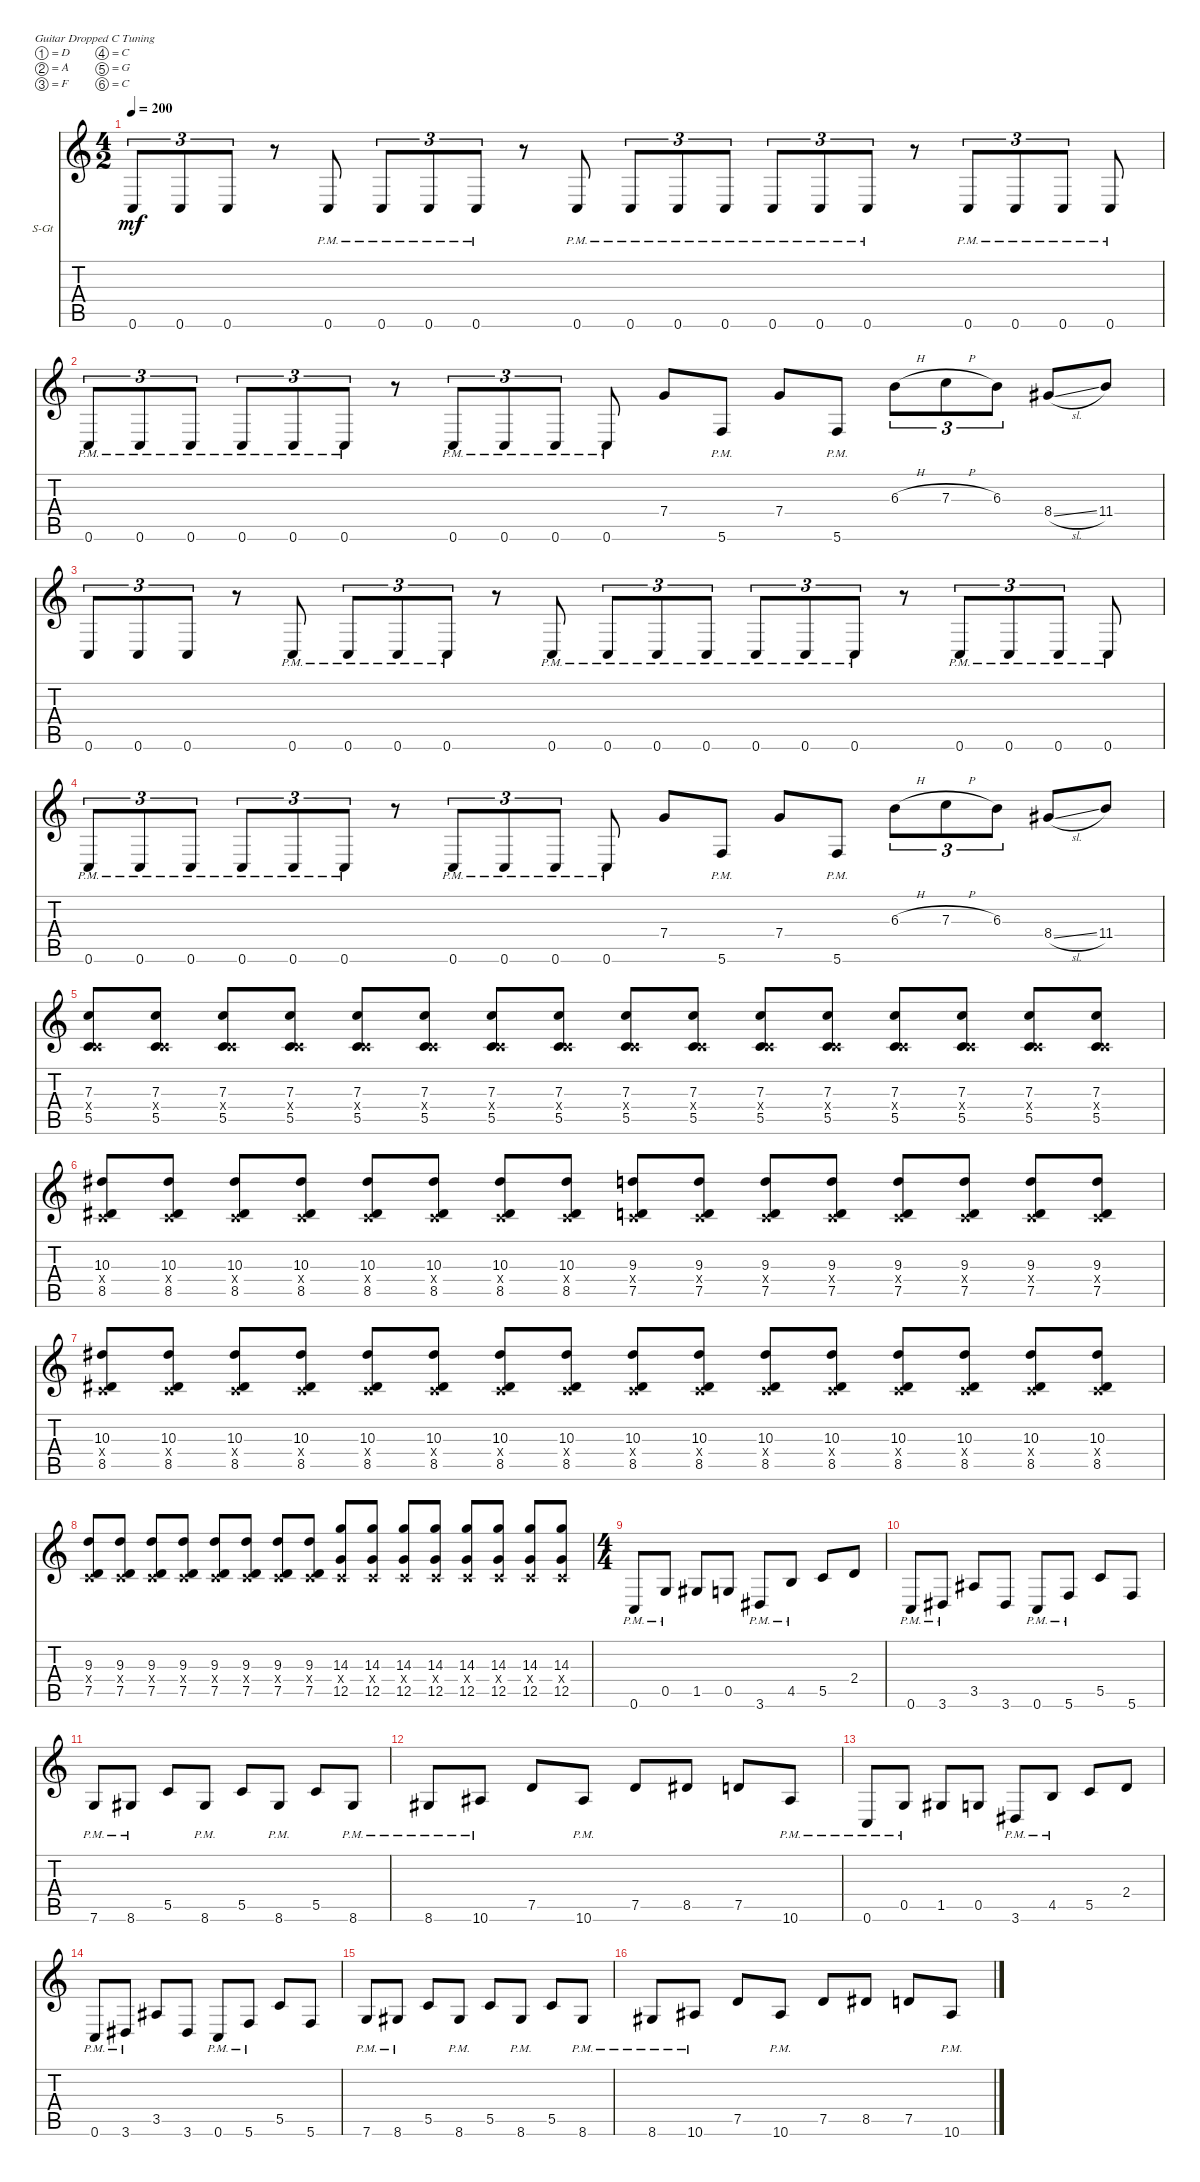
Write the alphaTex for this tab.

\defaultSystemsLayout 4
\bracketExtendMode nobrackets
\firstSystemTrackNameOrientation horizontal
\otherSystemsTrackNameOrientation horizontal
\track ("Gajic" "S-Gt") {instrument acousticguitarsteel}
\staff {score tabs}
\tuning (D4 A3 F3 C3 G2 C2)
\ts (4 2)
\tempo 200
\clef g2
\ks c
0.6.8{tu (3 2) dy mf} 0.6.8{tu (3 2)} 0.6.8{tu (3 2)} r.8 0.6{pm}.8 0.6{pm}.8{tu (3 2)} 0.6{pm}.8{tu (3 2)} 0.6{pm}.8{tu (3 2)} r.8 0.6{pm}.8 0.6{pm}.8{tu (3 2)} 0.6{pm}.8{tu (3 2)} 0.6{pm}.8{tu (3 2)} 0.6{pm}.8{tu (3 2)} 0.6{pm}.8{tu (3 2)} 0.6{pm}.8{tu (3 2)} r.8 0.6{pm}.8{tu (3 2)} 0.6{pm}.8{tu (3 2)} 0.6{pm}.8{tu (3 2)} 0.6{pm}.8 |
0.6{pm}.8{tu (3 2)} 0.6{pm}.8{tu (3 2)} 0.6{pm}.8{tu (3 2)} 0.6{pm}.8{tu (3 2)} 0.6{pm}.8{tu (3 2)} 0.6{pm}.8{tu (3 2)} r.8 0.6{pm}.8{tu (3 2)} 0.6{pm}.8{tu (3 2)} 0.6{pm}.8{tu (3 2)} 0.6{pm}.8 7.4.8 5.6{pm}.8 7.4.8 5.6{pm}.8 6.3{h}.8{tu (3 2)} 7.3{h}.8{tu (3 2)} 6.3.8{tu (3 2)} 8.4{sl}.8 11.4.8 |
0.6.8{tu (3 2)} 0.6.8{tu (3 2)} 0.6.8{tu (3 2)} r.8 0.6{pm}.8 0.6{pm}.8{tu (3 2)} 0.6{pm}.8{tu (3 2)} 0.6{pm}.8{tu (3 2)} r.8 0.6{pm}.8 0.6{pm}.8{tu (3 2)} 0.6{pm}.8{tu (3 2)} 0.6{pm}.8{tu (3 2)} 0.6{pm}.8{tu (3 2)} 0.6{pm}.8{tu (3 2)} 0.6{pm}.8{tu (3 2)} r.8 0.6{pm}.8{tu (3 2)} 0.6{pm}.8{tu (3 2)} 0.6{pm}.8{tu (3 2)} 0.6{pm}.8 |
0.6{pm}.8{tu (3 2)} 0.6{pm}.8{tu (3 2)} 0.6{pm}.8{tu (3 2)} 0.6{pm}.8{tu (3 2)} 0.6{pm}.8{tu (3 2)} 0.6{pm}.8{tu (3 2)} r.8 0.6{pm}.8{tu (3 2)} 0.6{pm}.8{tu (3 2)} 0.6{pm}.8{tu (3 2)} 0.6{pm}.8 7.4.8 5.6{pm}.8 7.4.8 5.6{pm}.8 6.3{h}.8{tu (3 2)} 7.3{h}.8{tu (3 2)} 6.3.8{tu (3 2)} 8.4{sl}.8 11.4.8 |
(5.5 7.3 0.4{x}).8 (5.5 7.3 0.4{x}).8 (5.5 7.3 0.4{x}).8 (5.5 7.3 0.4{x}).8 (5.5 7.3 0.4{x}).8 (5.5 7.3 0.4{x}).8 (5.5 7.3 0.4{x}).8 (5.5 7.3 0.4{x}).8 (5.5 7.3 0.4{x}).8 (5.5 7.3 0.4{x}).8 (5.5 7.3 0.4{x}).8 (5.5 7.3 0.4{x}).8 (5.5 7.3 0.4{x}).8 (5.5 7.3 0.4{x}).8 (5.5 7.3 0.4{x}).8 (5.5 7.3 0.4{x}).8 |
(8.5 10.3 0.4{x}).8 (8.5 10.3 0.4{x}).8 (8.5 10.3 0.4{x}).8 (8.5 10.3 0.4{x}).8 (8.5 10.3 0.4{x}).8 (8.5 10.3 0.4{x}).8 (8.5 10.3 0.4{x}).8 (8.5 10.3 0.4{x}).8 (7.5 9.3 0.4{x}).8 (7.5 9.3 0.4{x}).8 (7.5 9.3 0.4{x}).8 (7.5 9.3 0.4{x}).8 (7.5 9.3 0.4{x}).8 (7.5 9.3 0.4{x}).8 (7.5 9.3 0.4{x}).8 (7.5 9.3 0.4{x}).8 |
(8.5 10.3 0.4{x}).8 (8.5 10.3 0.4{x}).8 (8.5 10.3 0.4{x}).8 (8.5 10.3 0.4{x}).8 (8.5 10.3 0.4{x}).8 (8.5 10.3 0.4{x}).8 (8.5 10.3 0.4{x}).8 (8.5 10.3 0.4{x}).8 (8.5 10.3 0.4{x}).8 (8.5 10.3 0.4{x}).8 (8.5 10.3 0.4{x}).8 (8.5 10.3 0.4{x}).8 (8.5 10.3 0.4{x}).8 (8.5 10.3 0.4{x}).8 (8.5 10.3 0.4{x}).8 (8.5 10.3 0.4{x}).8 |
(7.5 9.3 0.4{x}).8 (7.5 9.3 0.4{x}).8 (7.5 9.3 0.4{x}).8 (7.5 9.3 0.4{x}).8 (7.5 9.3 0.4{x}).8 (7.5 9.3 0.4{x}).8 (7.5 9.3 0.4{x}).8 (7.5 9.3 0.4{x}).8 (12.5 14.3 0.4{x}).8 (12.5 14.3 0.4{x}).8 (12.5 14.3 0.4{x}).8 (12.5 14.3 0.4{x}).8 (12.5 14.3 0.4{x}).8 (12.5 14.3 0.4{x}).8 (12.5 14.3 0.4{x}).8 (12.5 14.3 0.4{x}).8 |
\ts (4 4)
0.6{pm}.8 0.5{pm}.8 1.5.8 0.5.8 3.6{pm}.8 4.5{pm}.8 5.5.8 2.4.8 |
0.6{pm}.8 3.6{pm}.8 3.5.8 3.6.8 0.6{pm}.8 5.6{pm}.8 5.5.8 5.6.8 |
7.6{pm}.8 8.6{pm}.8 5.5.8 8.6{pm}.8 5.5.8 8.6{pm}.8 5.5.8 8.6{pm}.8 |
8.6{pm}.8 10.6{pm}.8 7.5.8 10.6{pm}.8 7.5.8 8.5.8 7.5.8 10.6{pm}.8 |
0.6{pm}.8 0.5{pm}.8 1.5.8 0.5.8 3.6{pm}.8 4.5{pm}.8 5.5.8 2.4.8 |
0.6{pm}.8 3.6{pm}.8 3.5.8 3.6.8 0.6{pm}.8 5.6{pm}.8 5.5.8 5.6.8 |
7.6{pm}.8 8.6{pm}.8 5.5.8 8.6{pm}.8 5.5.8 8.6{pm}.8 5.5.8 8.6{pm}.8 |
8.6{pm}.8 10.6{pm}.8 7.5.8 10.6{pm}.8 7.5.8 8.5.8 7.5.8 10.6{pm}.8
